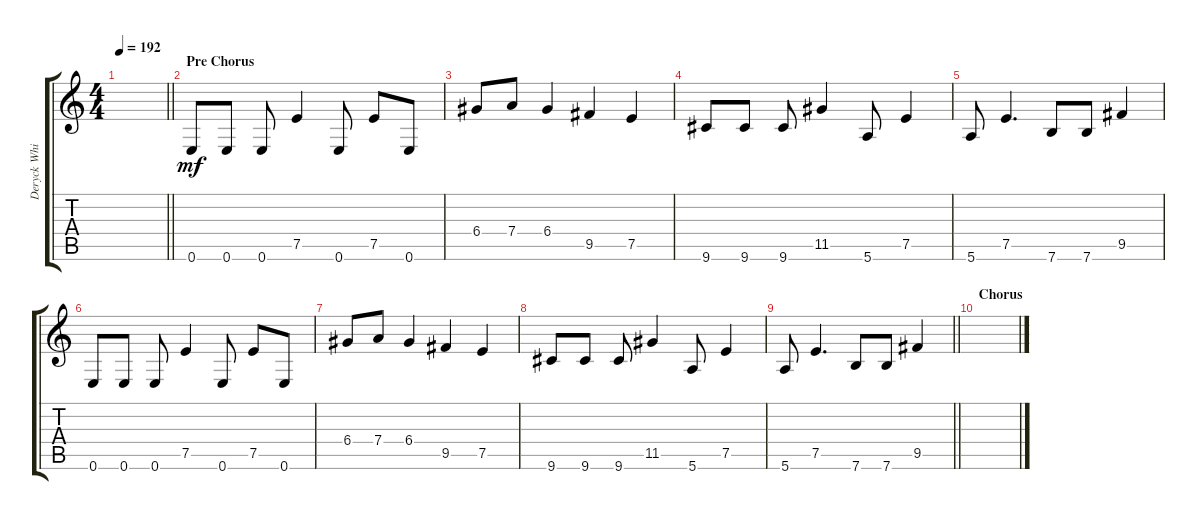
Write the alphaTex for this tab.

\track ("Deryck Whibley Lead" "Deryck Whi") {instrument electricguitarclean}
\staff {score tabs}
\tuning (E4 B3 G3 D3 A2 E2) {hide}
\ts (4 4)
\tempo 192
\clef g2
\barLineRight lightlight
\ks c
|
\section ("" "Pre Chorus")
0.6.8{dy mf instrument distortionguitar} 0.6.8 0.6.8 7.5.4 0.6.8 7.5.8 0.6.8 |
6.4.8 7.4.8 6.4.4 9.5.4 7.5.4 |
9.6.8 9.6.8 9.6.8 11.5.4 5.6.8 7.5.4 |
5.6.8 7.5.4{d} 7.6.8 7.6.8 9.5.4 |
0.6.8 0.6.8 0.6.8 7.5.4 0.6.8 7.5.8 0.6.8 |
6.4.8 7.4.8 6.4.4 9.5.4 7.5.4 |
9.6.8 9.6.8 9.6.8 11.5.4 5.6.8 7.5.4 |
\barLineRight lightlight
5.6.8 7.5.4{d} 7.6.8 7.6.8 9.5.4 |
\section ("" "Chorus")
